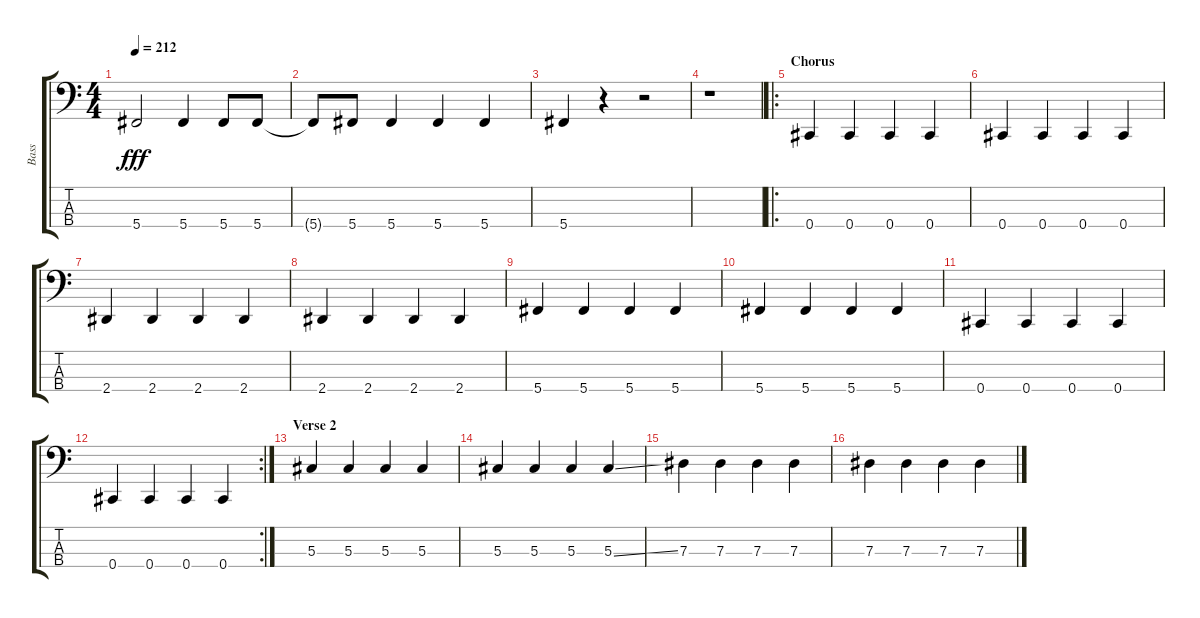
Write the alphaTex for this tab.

\track ("Bass" "Bass") {instrument electricbasspick}
\staff {score tabs}
\tuning (Gb2 Db2 Ab1 Db1) {hide}
\ts (4 4)
\tempo 212
\clef f4
\ks c
5.4.2{dy fff} 5.4.4 5.4.8 5.4.8 |
5.4{t}.8 5.4.8 5.4.4 5.4.4 5.4.4 |
5.4.4 r.4 r.2 |
r.1 |
\ro
\section ("" "Chorus")
0.4.4 0.4.4 0.4.4 0.4.4 |
0.4.4 0.4.4 0.4.4 0.4.4 |
2.4.4 2.4.4 2.4.4 2.4.4 |
2.4.4 2.4.4 2.4.4 2.4.4 |
5.4.4 5.4.4 5.4.4 5.4.4 |
5.4.4 5.4.4 5.4.4 5.4.4 |
0.4.4 0.4.4 0.4.4 0.4.4 |
\rc 2
0.4.4 0.4.4 0.4.4 0.4.4 |
\section ("" "Verse 2")
5.3.4 5.3.4 5.3.4 5.3.4 |
5.3.4 5.3.4 5.3.4 5.3{ss}.4 |
7.3.4 7.3.4 7.3.4 7.3.4 |
7.3.4 7.3.4 7.3.4 7.3{ss}.4
